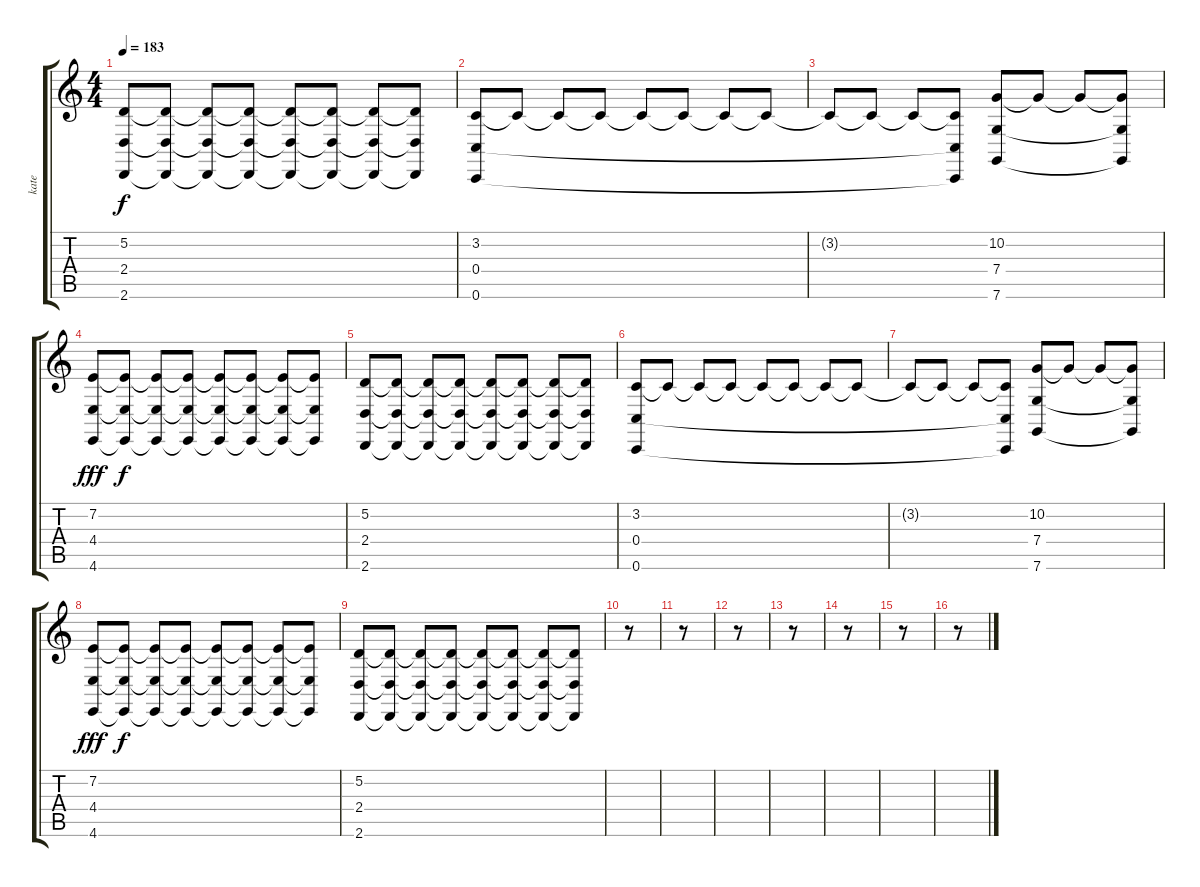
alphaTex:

\track ("kate" "kate") {instrument acousticgrandpiano}
\staff {score tabs}
\tuning (D4 A3 F3 C3 G2 C2) {hide}
\ts (4 4)
\tempo 183
\clef g2
\ks c
(5.2 2.4 2.6).8{dy f} (5.2{t} 2.4{t} 2.6{t}).8 (5.2{t} 2.4{t} 2.6{t}).8 (5.2{t} 2.4{t} 2.6{t}).8 (5.2{t} 2.4{t} 2.6{t}).8 (5.2{t} 2.4{t} 2.6{t}).8 (5.2{t} 2.4{t} 2.6{t}).8 (5.2{t} 2.4{t} 2.6{t}).8 |
(3.2 0.4 0.6).8 3.2{t}.8 3.2{t}.8 3.2{t}.8 3.2{t}.8 3.2{t}.8 3.2{t}.8 3.2{t}.8 |
3.2{t}.8 3.2{t}.8 3.2{t}.8 (3.2{t} 0.4{t} 0.6{t}).8 (10.2 7.4 7.6).8 10.2{t}.8 10.2{t}.8 (10.2{t} 7.4{t} 7.6{t}).8 |
(7.2 4.4 4.6).8{dy fff} (7.2{t} 4.4{t} 4.6{t}).8{dy f} (7.2{t} 4.4{t} 4.6{t}).8 (7.2{t} 4.4{t} 4.6{t}).8 (7.2{t} 4.4{t} 4.6{t}).8 (7.2{t} 4.4{t} 4.6{t}).8 (7.2{t} 4.4{t} 4.6{t}).8 (7.2{t} 4.4{t} 4.6{t}).8 |
(5.2 2.4 2.6).8 (5.2{t} 2.4{t} 2.6{t}).8 (5.2{t} 2.4{t} 2.6{t}).8 (5.2{t} 2.4{t} 2.6{t}).8 (5.2{t} 2.4{t} 2.6{t}).8 (5.2{t} 2.4{t} 2.6{t}).8 (5.2{t} 2.4{t} 2.6{t}).8 (5.2{t} 2.4{t} 2.6{t}).8 |
(3.2 0.4 0.6).8 3.2{t}.8 3.2{t}.8 3.2{t}.8 3.2{t}.8 3.2{t}.8 3.2{t}.8 3.2{t}.8 |
3.2{t}.8 3.2{t}.8 3.2{t}.8 (3.2{t} 0.4{t} 0.6{t}).8 (10.2 7.4 7.6).8 10.2{t}.8 10.2{t}.8 (10.2{t} 7.4{t} 7.6{t}).8 |
(7.2 4.4 4.6).8{dy fff} (7.2{t} 4.4{t} 4.6{t}).8{dy f} (7.2{t} 4.4{t} 4.6{t}).8 (7.2{t} 4.4{t} 4.6{t}).8 (7.2{t} 4.4{t} 4.6{t}).8 (7.2{t} 4.4{t} 4.6{t}).8 (7.2{t} 4.4{t} 4.6{t}).8 (7.2{t} 4.4{t} 4.6{t}).8 |
(5.2 2.4 2.6).8 (5.2{t} 2.4{t} 2.6{t}).8 (5.2{t} 2.4{t} 2.6{t}).8 (5.2{t} 2.4{t} 2.6{t}).8 (5.2{t} 2.4{t} 2.6{t}).8 (5.2{t} 2.4{t} 2.6{t}).8 (5.2{t} 2.4{t} 2.6{t}).8 (5.2{t} 2.4{t} 2.6{t}).8 |
r.8 |
r.8 |
r.8 |
r.8 |
r.8 |
r.8 |
r.8
